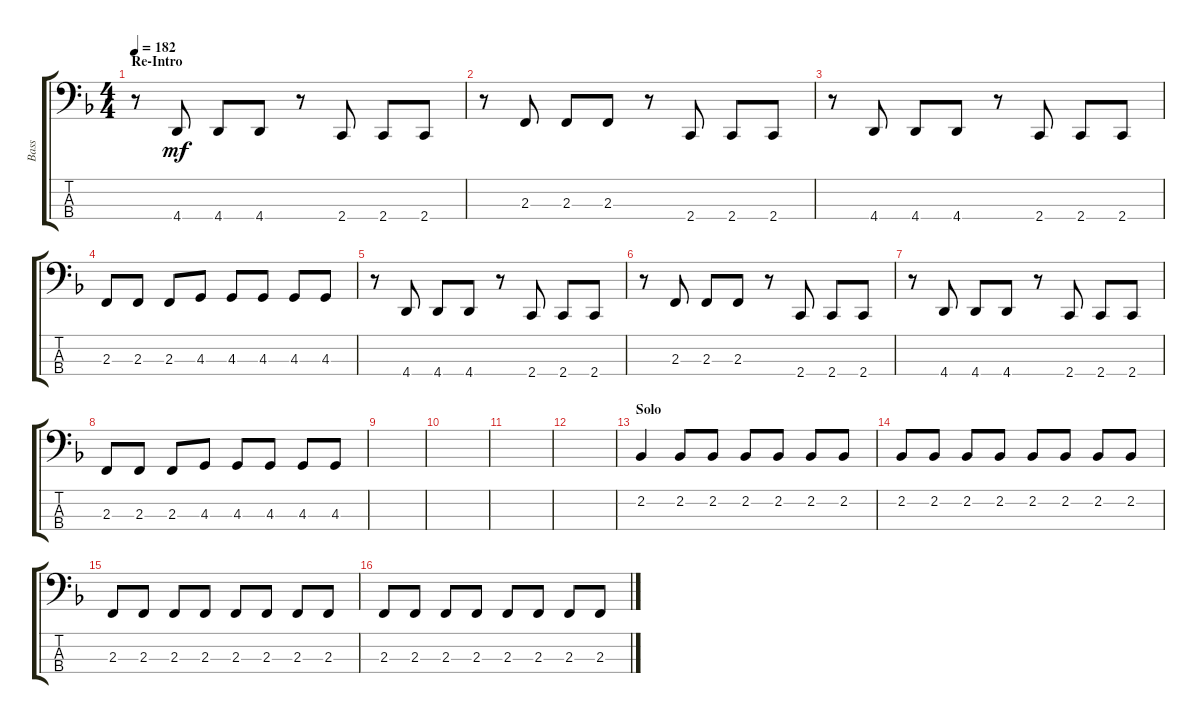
\track ("Bass" "Bass") {instrument electricbassfinger}
\staff {score tabs}
\tuning (Db2 Ab1 Eb1 Bb0) {hide}
\ts (4 4)
\section ("" "Re-Intro")
\tempo 182
\clef f4
\ks f
r.8{dy mf} 4.4.8 4.4.8 4.4.8 r.8 2.4.8 2.4.8 2.4.8 |
r.8 2.3.8 2.3.8 2.3.8 r.8 2.4.8 2.4.8 2.4.8 |
r.8 4.4.8 4.4.8 4.4.8 r.8 2.4.8 2.4.8 2.4.8 |
2.3.8 2.3.8 2.3.8 4.3.8 4.3.8 4.3.8 4.3.8 4.3.8 |
r.8 4.4.8 4.4.8 4.4.8 r.8 2.4.8 2.4.8 2.4.8 |
r.8 2.3.8 2.3.8 2.3.8 r.8 2.4.8 2.4.8 2.4.8 |
r.8 4.4.8 4.4.8 4.4.8 r.8 2.4.8 2.4.8 2.4.8 |
2.3.8 2.3.8 2.3.8 4.3.8 4.3.8 4.3.8 4.3.8 4.3.8 |
|
|
|
|
\section ("" "Solo")
2.2.4 2.2.8 2.2.8 2.2.8 2.2.8 2.2.8 2.2.8 |
2.2.8 2.2.8 2.2.8 2.2.8 2.2.8 2.2.8 2.2.8 2.2.8 |
2.3.8 2.3.8 2.3.8 2.3.8 2.3.8 2.3.8 2.3.8 2.3.8 |
2.3.8 2.3.8 2.3.8 2.3.8 2.3.8 2.3.8 2.3.8 2.3.8
